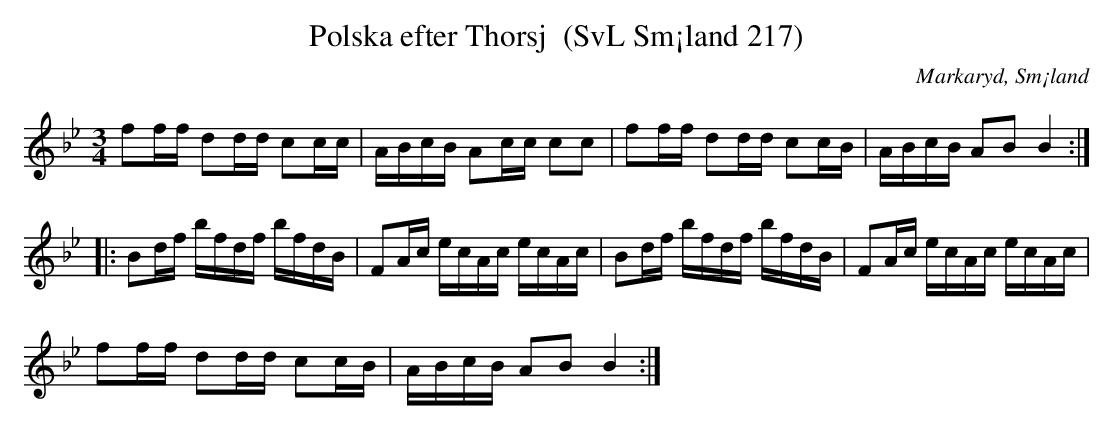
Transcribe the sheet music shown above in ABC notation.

X:1
T:Polska efter Thorsj  (SvL Sm¡land 217)
O:Markaryd, Sm¡land
M:3/4
L:1/16
K:Bb
f2ff d2dd c2cc|ABcB A2cc c2c2|f2ff d2dd c2cB|ABcB A2B2 B4:|
|:B2df bfdf bfdB|F2Ac ecAc ecAc|B2df bfdf bfdB|F2Ac ecAc ecAc|
f2ff d2dd c2cB|ABcB A2B2 B4:|
